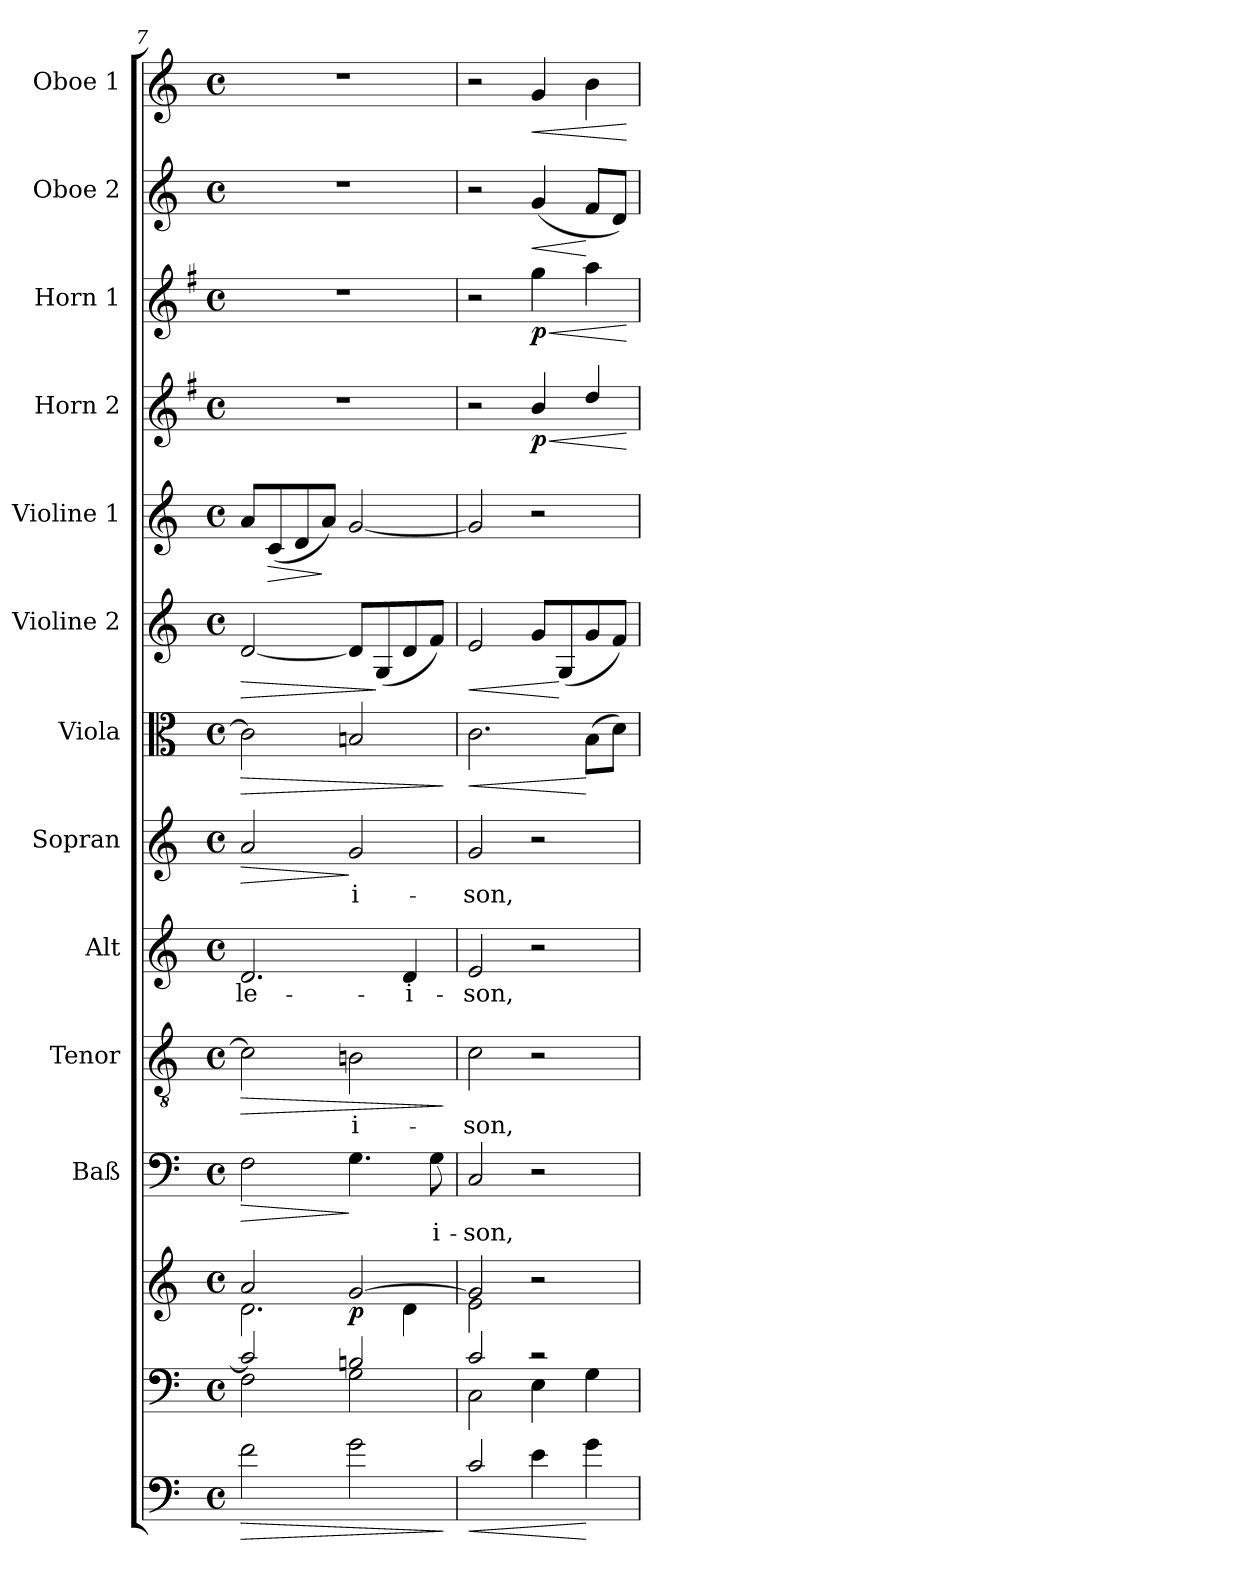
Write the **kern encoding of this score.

**kern	**dynam	**kern	**kern	**dynam	**kern	**text	**dynam	**kern	**text	**dynam	**kern	**text	**kern	**text	**dynam	**kern	**dynam	**kern	**dynam	**kern	**dynam	**kern	**dynam	**kern	**dynam	**kern	**dynam	**kern	**dynam
*part13	*part13	*part12	*part12	*part12	*part11	*part11	*part11	*part10	*part10	*part10	*part9	*part9	*part8	*part8	*part8	*part7	*part7	*part6	*part6	*part5	*part5	*part4	*part4	*part3	*part3	*part2	*part2	*part1	*part1
*staff14	*staff14	*staff13	*staff12	*staff12/13	*staff11	*staff11	*staff11	*staff10	*staff10	*staff10	*staff9	*staff9	*staff8	*staff8	*staff8	*staff7	*staff7	*staff6	*staff6	*staff5	*staff5	*staff4	*staff4	*staff3	*staff3	*staff2	*staff2	*staff1	*staff1
*	*	*	*	*	*I"Baß	*	*	*I"Tenor	*	*	*I"Alt	*	*I"Sopran	*	*	*I"Viola	*	*I"Violine 2	*	*I"Violine 1	*	*I"Horn 2	*	*I"Horn 1	*	*I"Oboe 2	*	*I"Oboe 1	*
*	*	*	*	*	*I'Baß	*	*	*I'Ten	*	*	*I'Alt	*	*I'Sop	*	*	*I'Vla.	*	*I'Vln. 2	*	*I'Vln. 1	*	*I'Hrn. 2	*	*I'Hrn. 1	*	*I'Ob. 2	*	*I'Ob. 1	*
*clefF4	*	*clefF4	*clefG2	*	*clefF4	*	*	*clefGv2	*	*	*clefG2	*	*clefG2	*	*	*clefC3	*	*clefG2	*	*clefG2	*	*clefG2	*	*clefG2	*	*clefG2	*	*clefG2	*
*ITrd7c12	*	*	*	*	*	*	*	*	*	*	*	*	*	*	*	*	*	*	*	*	*	*ITrd4c7	*	*ITrd4c7	*	*	*	*	*
*k[]	*	*k[]	*k[]	*	*k[]	*	*	*k[]	*	*	*k[]	*	*k[]	*	*	*k[]	*	*k[]	*	*k[]	*	*k[]	*	*k[]	*	*k[]	*	*k[]	*
*C:	*	*C:	*C:	*	*C:	*	*	*C:	*	*	*C:	*	*C:	*	*	*C:	*	*C:	*	*C:	*	*C:	*	*C:	*	*C:	*	*C:	*
*M4/4	*	*M4/4	*M4/4	*	*M4/4	*	*	*M4/4	*	*	*M4/4	*	*M4/4	*	*	*M4/4	*	*M4/4	*	*M4/4	*	*M4/4	*	*M4/4	*	*M4/4	*	*M4/4	*
*met(c)	*	*met(c)	*met(c)	*	*met(c)	*	*	*met(c)	*	*	*met(c)	*	*met(c)	*	*	*met(c)	*	*met(c)	*	*met(c)	*	*met(c)	*	*met(c)	*	*met(c)	*	*met(c)	*
=7	=7	=7	=7	=7	=7	=7	=7	=7	=7	=7	=7	=7	=7	=7	=7	=7	=7	=7	=7	=7	=7	=7	=7	=7	=7	=7	=7	=7	=7
!	!LO:HP:b	!	!	!	!	!	!LO:HP:b	!	!	!LO:HP:b	!	!LO:LY:b	!	!	!LO:HP:b	!	!LO:HP:b	!	!LO:HP:b	!	!	!	!	!	!	!	!	!	!
*	*	*^	*^	*	*	*	*	*	*	*	*	*	*	*	*	*	*	*	*	*	*	*	*	*	*	*	*	*	*
2F\	>	2c/]	2F\	2a/	2.d\	.	2F\	.	>	2c\]	.	>	2.d/	-le-	2a/	.	>	2c\]	>	[2d/	>	8a/L	.	1r	.	1r	.	1r	.	1r	.
!	!	!	!	!	!	!	!	!	!	!	!	!	!	!	!	!	!	!	!	!	!	!	!LO:HP:b	!	!	!	!	!	!	!	!
.	.	.	.	.	.	.	.	.	.	.	.	.	.	.	.	.	.	.	.	.	.	(<8c/	>	.	.	.	.	.	.	.	.
.	.	.	.	.	.	.	.	.	.	.	.	.	.	.	.	.	.	.	.	.	.	8d/	.	.	.	.	.	.	.	.	.
.	.	.	.	.	.	.	.	.	.	.	.	.	.	.	.	.	.	.	.	.	.	8a/J)	]	.	.	.	.	.	.	.	.
!	!	!	!	!	!	!LO:DY:b	!	!	!	!	!LO:LY:b	!	!	!	!	!LO:LY:b	!	!	!	!	!	!	!	!	!	!	!	!	!	!	!
2G\	.	2Bn/	2G\	[>2g/	.	p	4.G\	.	]	2Bn\	-i-	.	.	.	2g/	-i-	]	2Bn/	.	8d/L]	.	[2g/	.	.	.	.	.	.	.	.	.
.	.	.	.	.	.	.	.	.	.	.	.	.	.	.	.	.	.	.	.	(8G/	]	.	.	.	.	.	.	.	.	.	.
!	!	!	!	!	!	!	!	!	!	!	!	!	!	!LO:LY:b	!	!	!	!	!	!	!	!	!	!	!	!	!	!	!	!	!
.	.	.	.	.	4d\	.	.	.	.	.	.	.	4d/	-i-	.	.	.	.	.	8d/	.	.	.	.	.	.	.	.	.	.	.
!	!	!	!	!	!	!	!	!LO:LY:b	!	!	!	!	!	!	!	!	!	!	!	!	!	!	!	!	!	!	!	!	!	!	!
.	.	.	.	.	.	.	8G\	-i-	.	.	.	.	.	.	.	.	.	.	.	8f/J)	.	.	.	.	.	.	.	.	.	.	.
*	*	*v	*v	*	*	*	*	*	*	*	*	*	*	*	*	*	*	*	*	*	*	*	*	*	*	*	*	*	*	*	*
*	*	*	*v	*v	*	*	*	*	*	*	*	*	*	*	*	*	*	*	*	*	*	*	*	*	*	*	*	*	*	*
.	]	.	.	.	.	.	.	.	.	]	.	.	.	.	.	.	]	.	.	.	.	.	.	.	.	.	.	.	.
=8	=8	=8	=8	=8	=8	=8	=8	=8	=8	=8	=8	=8	=8	=8	=8	=8	=8	=8	=8	=8	=8	=8	=8	=8	=8	=8	=8	=8	=8
!	!LO:HP:b	!	!	!	!	!LO:LY:b	!	!	!LO:LY:b	!	!	!LO:LY:b	!	!LO:LY:b	!	!	!LO:HP:b	!	!LO:HP:b	!	!	!	!	!	!	!	!	!	!
*	*	*^	*^	*	*	*	*	*	*	*	*	*	*	*	*	*	*	*	*	*	*	*	*	*	*	*	*	*	*
2C/	<	2c/	2C\	2g/]	2e\	.	2C/	-son,	.	2c\	-son,	.	2e/	-son,	2g/	-son,	.	2.c\	<	2e/	<	2g/]	.	2r	.	2r	.	2r	.	2r	.
!	!	!	!	!	!	!	!	!	!	!	!	!	!	!	!	!	!	!	!	!	!	!	!	!	!LO:HP:b	!	!LO:HP:b	!	!LO:HP:b	!	!LO:HP:b
!	!	!	!	!	!	!	!	!	!	!	!	!	!	!	!	!	!	!	!	!	!	!	!	!	!LO:DY:n=1:b	!	!LO:DY:n=1:b	!	!	!	!
4E\	.	2rc	4E\	2r	2ryy	.	2r	.	.	2r	.	.	2r	.	2r	.	.	.	.	8g/L	.	2r	.	4e/	< p	4cc\	< p	(<4g/	<	4g/	<
.	.	.	.	.	.	.	.	.	.	.	.	.	.	.	.	.	.	.	.	(<8G/	[	.	.	.	.	.	.	.	.	.	.
4G\	[	.	4G\	.	.	.	.	.	.	.	.	.	.	.	.	.	.	(>8B\L	[	8g/	.	.	.	4g/	.	4dd\	.	8f/L	[	4b\	.
.	.	.	.	.	.	.	.	.	.	.	.	.	.	.	.	.	.	8d\J)	.	8f/J)	.	.	.	.	.	.	.	8d/J)	.	.	.
*	*	*v	*v	*	*	*	*	*	*	*	*	*	*	*	*	*	*	*	*	*	*	*	*	*	*	*	*	*	*	*	*
*	*	*	*v	*v	*	*	*	*	*	*	*	*	*	*	*	*	*	*	*	*	*	*	*	*	*	*	*	*	*	*
.	.	.	.	.	.	.	.	.	.	.	.	.	.	.	.	.	.	.	.	.	.	.	[	.	[	.	.	.	[
=	=	=	=	=	=	=	=	=	=	=	=	=	=	=	=	=	=	=	=	=	=	=	=	=	=	=	=	=	=
*-	*-	*-	*-	*-	*-	*-	*-	*-	*-	*-	*-	*-	*-	*-	*-	*-	*-	*-	*-	*-	*-	*-	*-	*-	*-	*-	*-	*-	*-
